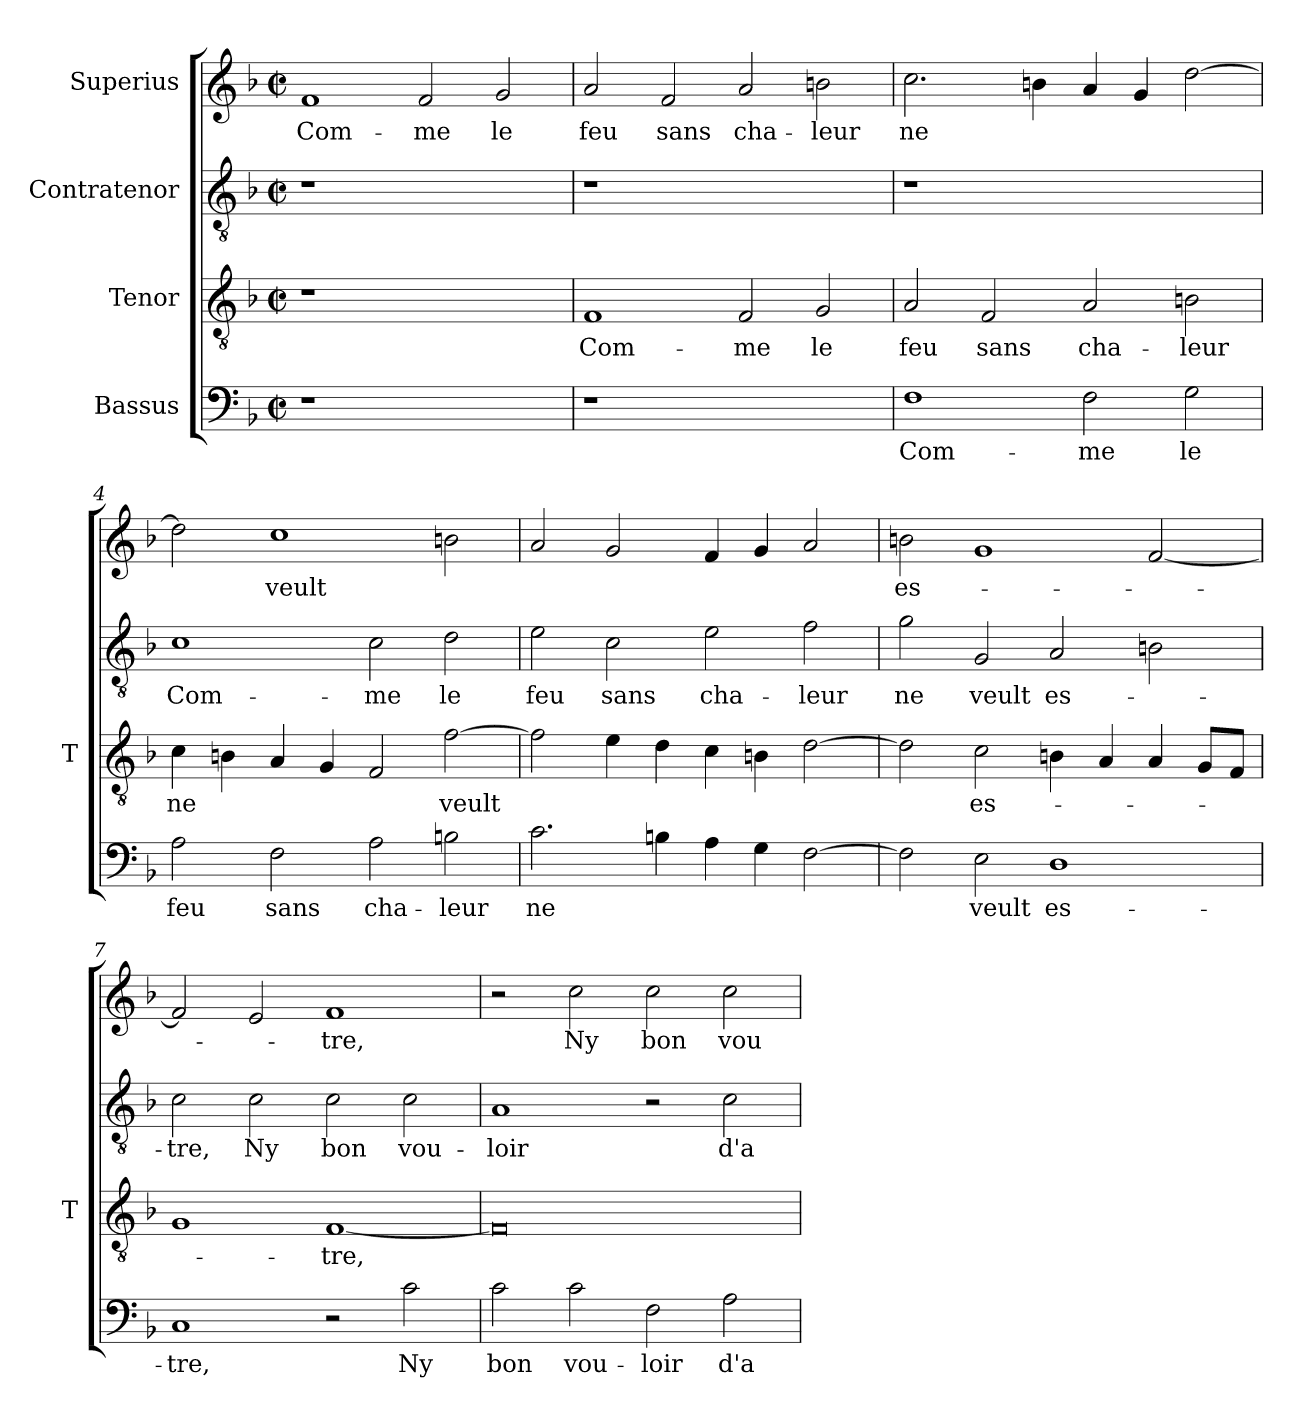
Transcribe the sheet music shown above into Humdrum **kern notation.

**kern	**text	**kern	**text	**kern	**text	**kern	**text
*part4	*part4	*part3	*part3	*part2	*part2	*part1	*part1
*staff4	*staff4	*staff3	*staff3	*staff2	*staff2	*staff1	*staff1
*I"Bassus	*	*I"Tenor	*	*I"Contratenor	*	*I"Superius	*
*	*	*I'T	*	*	*	*	*
*clefF4	*	*clefGv2	*	*clefGv2	*	*clefG2	*
*k[b-]	*	*k[b-]	*	*k[b-]	*	*k[b-]	*
*F:	*	*F:	*	*F:	*	*F:	*
*M2/2	*	*M2/2	*	*M2/2	*	*M2/2	*
*met(c|)	*	*met(c|)	*	*met(c|)	*	*met(c|)	*
=1	=1	=1	=1	=1	=1	=1	=1
1r	.	1r	.	1r	.	1f	Com-
1ryy	.	1ryy	.	1ryy	.	2f	-me
.	.	.	.	.	.	2g	-le
=2	=2	=2	=2	=2	=2	=2	=2
1r	.	1F	Com-	1r	.	2a	-feu
.	.	.	.	.	.	2f	-sans
1ryy	.	2F	-me	1ryy	.	2a	cha-
.	.	2G	-le	.	.	2b	-leur
=3	=3	=3	=3	=3	=3	=3	=3
1F	Com-	2A	-feu	1r	.	2.cc	-ne
.	.	2F	-sans	.	.	.	.
.	.	.	.	.	.	4b	.
2F	-me	2A	cha-	1ryy	.	4a	.
.	.	.	.	.	.	4g	.
2G	-le	2B	-leur	.	.	[2dd	.
=4	=4	=4	=4	=4	=4	=4	=4
2A	-feu	4c	-ne	1c	Com-	2dd]	.
.	.	4B	.	.	.	.	.
2F	-sans	4A	.	.	.	1cc	-veult
.	.	4G	.	.	.	.	.
2A	cha-	2F	.	2c	-me	.	.
2B	-leur	[2f	-veult	2d	-le	2b	.
=5	=5	=5	=5	=5	=5	=5	=5
2.c	-ne	2f]	.	2e	-feu	2a	.
.	.	4e	.	2c	-sans	2g	.
4B	.	4d	.	.	.	.	.
4A	.	4c	.	2e	cha-	4f	.
4G	.	4B	.	.	.	4g	.
[2F	.	[2d	.	2f	-leur	2a	.
=6	=6	=6	=6	=6	=6	=6	=6
2F]	.	2d]	.	2g	-ne	2b	es-
2E	-veult	2c	es-	2G	-veult	1g	.
1D	es-	4B	.	2A	es-	.	.
.	.	4A	.	.	.	.	.
.	.	4A	.	2B	.	[2f	.
.	.	8GL	.	.	.	.	.
.	.	8FJ	.	.	.	.	.
=7	=7	=7	=7	=7	=7	=7	=7
1C	-tre,	1G	.	2c	-tre,	2f]	.
.	.	.	.	2c	-Ny	2e	.
2r	.	[1F	-tre,	2c	-bon	1f	-tre,
2c	-Ny	.	.	2c	vou-	.	.
=8	=8	=8	=8	=8	=8	=8	=8
2c	-bon	0F]	.	1A	-loir	2r	.
2c	vou-	.	.	.	.	2cc	-Ny
2F	-loir	.	.	2r	.	2cc	-bon
2A	d'a-	.	.	2c	d'a-	2cc	vou-
=	=	=	=	=	=	=	=
*-	*-	*-	*-	*-	*-	*-	*-
